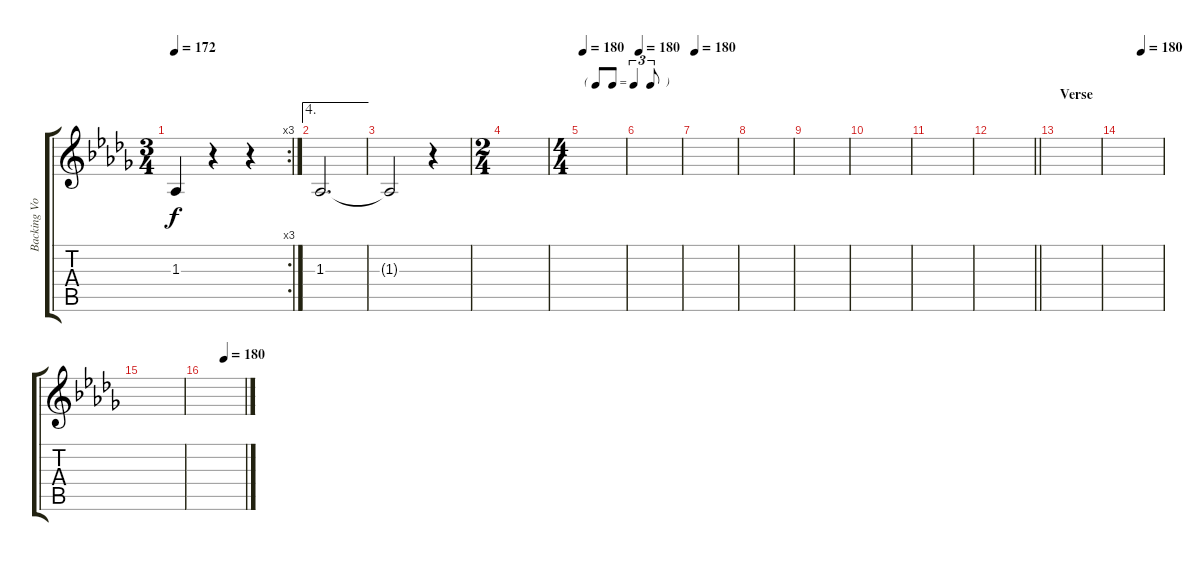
\track ("Backing Vocals" "Backing Vo") {instrument trumpet}
\staff {score tabs}
\tuning (E4 B3 G3 D3 A2 E2) {hide}
\rc 3
\ts (3 4)
\tempo 172
\clef g2
\ks db
1.3{t}.4{dy f} r.4 r.4 |
\ae 4
1.3.2{d} |
1.3{t}.2 r.4 |
\ts (2 4)
|
\ts (4 4)
\tf triplet8th
\tempo 180
|
\tempo 180
|
\tempo 180
|
|
|
|
|
\barLineRight lightlight
|
\section ("" "Verse")
|
\tempo (180 0.5)
|
|
\tempo (180 0.5)
